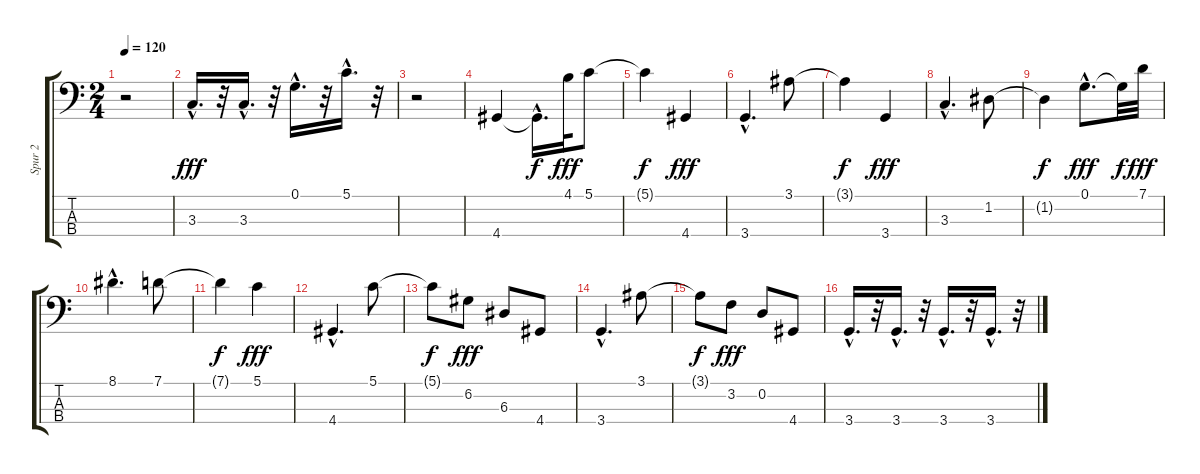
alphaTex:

\track ("Spur 2" "Spur 2") {instrument fretlessbass}
\staff {score tabs}
\tuning (G2 D2 A1 E1) {hide}
\ts (2 4)
\tempo 120
\clef f4
\ks c
r.2{dy fff} |
3.3{hac}.16{d} r.32 3.3{hac}.16{d} r.32 0.1{hac}.16{d} r.32 5.1{hac}.16{d} r.32 |
r.2 |
4.4.4 4.4{hac t}.16{d dy f} 4.1.32{dy fff} 5.1.8 |
5.1{t}.4{dy f} 4.4.4{dy fff} |
3.4{hac}.4{d} 3.1.8 |
3.1{t}.4{dy f} 3.4.4{dy fff} |
3.3{hac}.4{d} 1.2.8 |
1.2{t}.4{dy f} 0.1{hac}.8{d dy fff} 0.1{t}.32{dy f} 7.1.32{dy fff} |
8.1{hac}.4{d} 7.1.8 |
7.1{t}.4{dy f} 5.1.4{dy fff} |
4.4{hac}.4{d} 5.1.8 |
5.1{t}.8{dy f} 6.2.8{dy fff} 6.3.8 4.4.8 |
3.4{hac}.4{d} 3.1.8 |
3.1{t}.8{dy f} 3.2.8{dy fff} 0.2.8 4.4.8 |
3.4{hac}.16{d} r.32 3.4{hac}.16{d} r.32 3.4{hac}.16{d} r.32 3.4{hac}.16{d} r.32
